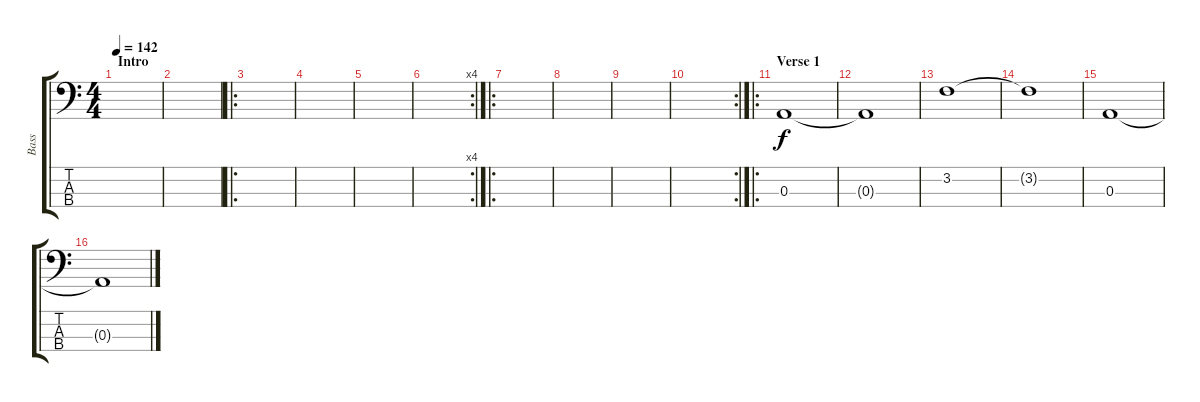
\track ("Bass" "Bass") {instrument electricbassfinger}
\staff {score tabs}
\tuning (G2 D2 A1 E1) {hide}
\ts (4 4)
\section ("" "Intro")
\tempo 142
\clef f4
\ks c
|
|
\ro
|
|
|
\rc 4
|
\ro
|
|
|
\rc 2
|
\ro
\section ("" "Verse 1")
0.3.1 |
0.3{t}.1 |
3.2.1 |
3.2{t}.1 |
0.3.1 |
0.3{t}.1
